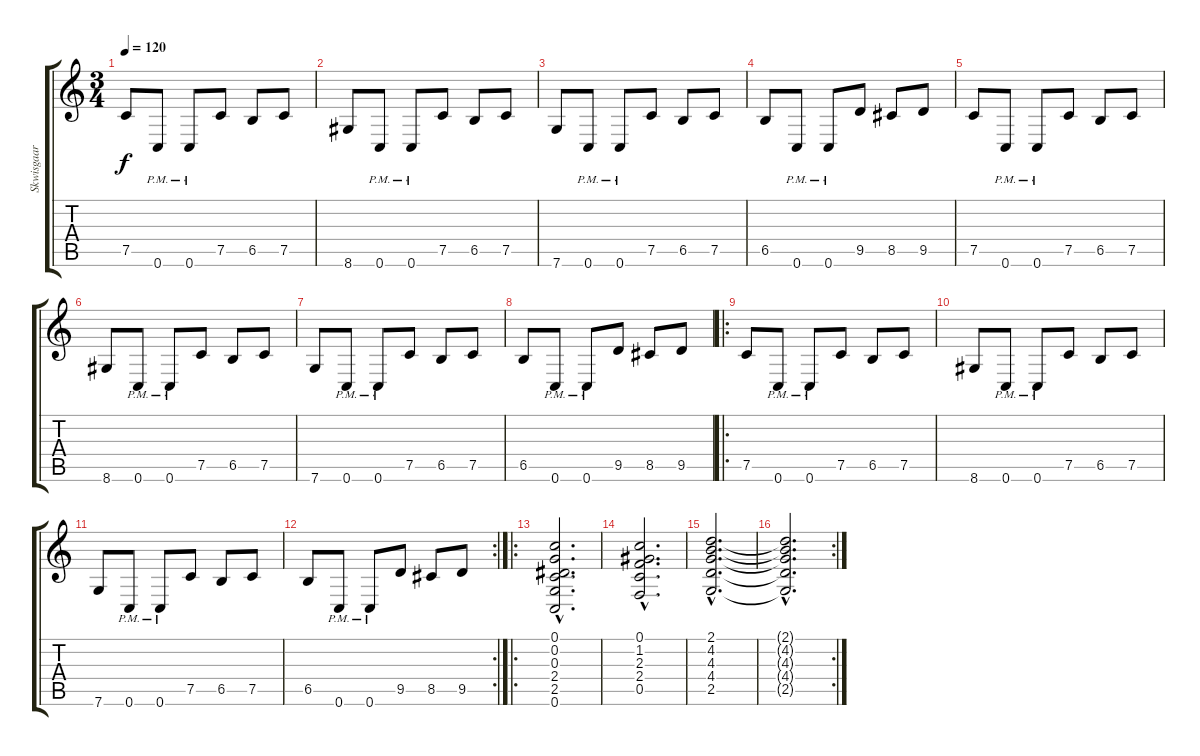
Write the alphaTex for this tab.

\track ("Skwisgaar " "Skwisgaar ") {instrument distortionguitar}
\staff {score tabs}
\tuning (C4 G3 Eb3 Bb2 F2 C2) {hide}
\ts (3 4)
\tempo 120
\clef g2
\ks c
7.5.8{dy f instrument distortionguitar} 0.6{pm}.8 0.6{pm}.8 7.5.8 6.5.8 7.5.8 |
8.6.8 0.6{pm}.8 0.6{pm}.8 7.5.8 6.5.8 7.5.8 |
7.6.8 0.6{pm}.8 0.6{pm}.8 7.5.8 6.5.8 7.5.8 |
6.5.8 0.6{pm}.8 0.6{pm}.8 9.5.8 8.5.8 9.5.8 |
7.5.8 0.6{pm}.8 0.6{pm}.8 7.5.8 6.5.8 7.5.8 |
8.6.8 0.6{pm}.8 0.6{pm}.8 7.5.8 6.5.8 7.5.8 |
7.6.8 0.6{pm}.8 0.6{pm}.8 7.5.8 6.5.8 7.5.8 |
6.5.8 0.6{pm}.8 0.6{pm}.8 9.5.8 8.5.8 9.5.8 |
\ro
7.5.8 0.6{pm}.8 0.6{pm}.8 7.5.8 6.5.8 7.5.8 |
8.6.8 0.6{pm}.8 0.6{pm}.8 7.5.8 6.5.8 7.5.8 |
7.6.8 0.6{pm}.8 0.6{pm}.8 7.5.8 6.5.8 7.5.8 |
\rc 2
6.5.8 0.6{pm}.8 0.6{pm}.8 9.5.8 8.5.8 9.5.8 |
\ro
(0.1{hac} 0.2{hac} 0.3{hac} 2.4{hac} 2.5{hac} 0.6{hac}).2{d} |
(0.1{hac} 1.2{hac} 2.3{hac} 2.4{hac} 0.5{hac}).2{d} |
(2.1{hac} 4.2{hac} 4.3{hac} 4.4{hac} 2.5{hac}).2{d} |
\rc 2
(2.1{hac t} 4.2{hac t} 4.3{hac t} 4.4{hac t} 2.5{hac t}).2{d}
